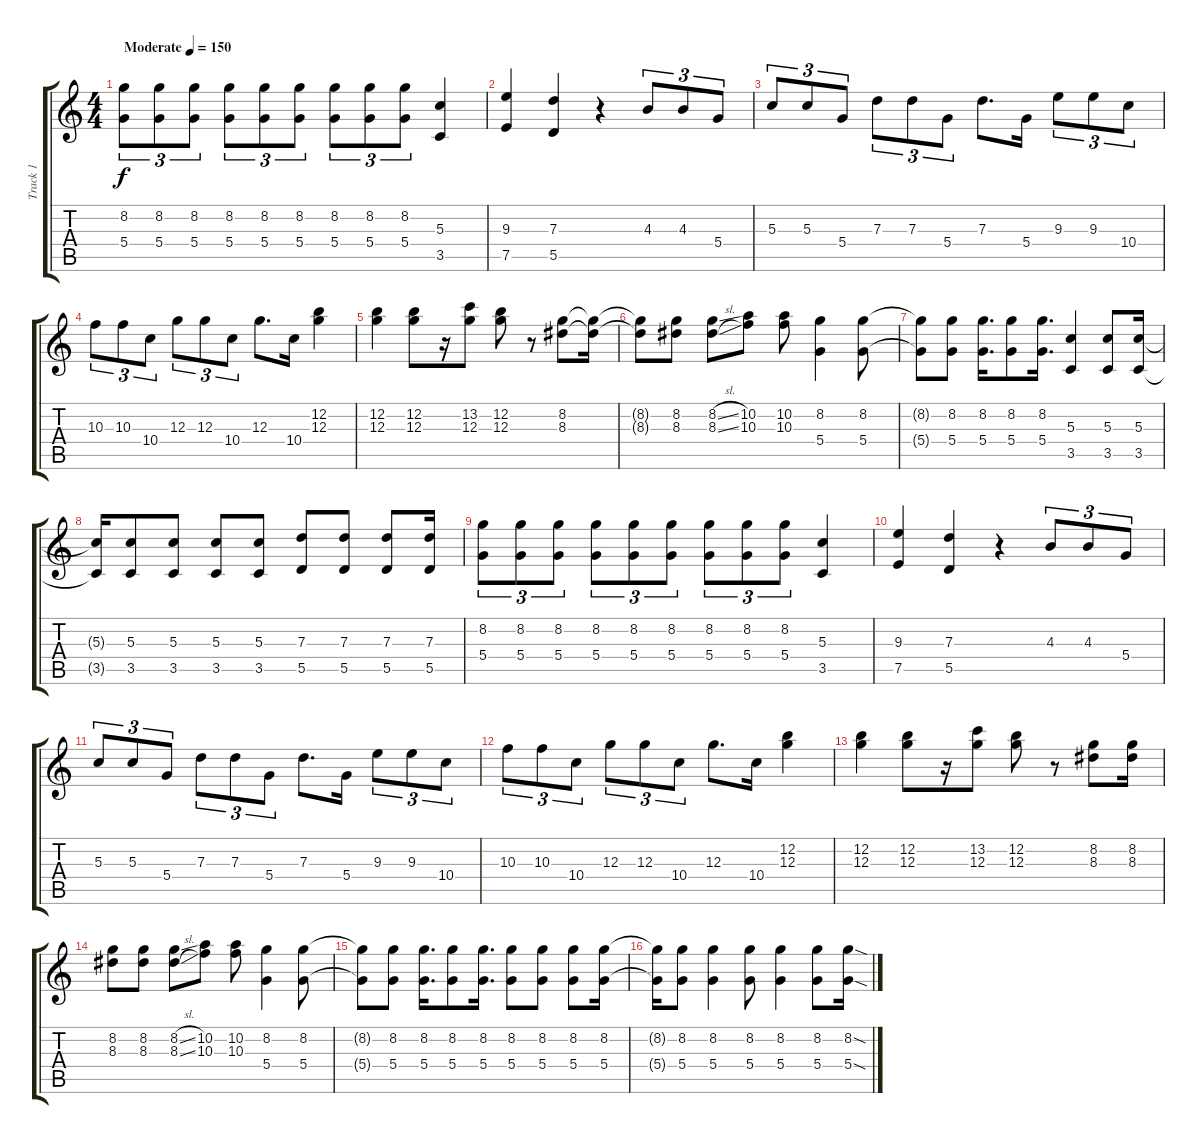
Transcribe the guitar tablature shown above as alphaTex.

\track ("Track 1" "Track 1") {instrument distortionguitar}
\staff {score tabs}
\tuning (E4 B3 G3 D3 A2 E2) {hide}
\ts (4 4)
\tempo (150 "Moderate")
\clef g2
\ks c
(8.2 5.4).8{tu (3 2) dy f instrument distortionguitar} (8.2 5.4).8{tu (3 2)} (8.2 5.4).8{tu (3 2)} (8.2 5.4).8{tu (3 2)} (8.2 5.4).8{tu (3 2)} (8.2 5.4).8{tu (3 2)} (8.2 5.4).8{tu (3 2)} (8.2 5.4).8{tu (3 2)} (8.2 5.4).8{tu (3 2)} (5.3 3.5).4 |
(9.3 7.5).4 (7.3 5.5).4 r.4 4.3.8{tu (3 2)} 4.3.8{tu (3 2)} 5.4.8{tu (3 2)} |
5.3.8{tu (3 2)} 5.3.8{tu (3 2)} 5.4.8{tu (3 2)} 7.3.8{tu (3 2)} 7.3.8{tu (3 2)} 5.4.8{tu (3 2)} 7.3.8{d} 5.4.16 9.3.8{tu (3 2)} 9.3.8{tu (3 2)} 10.4.8{tu (3 2)} |
10.3.8{tu (3 2)} 10.3.8{tu (3 2)} 10.4.8{tu (3 2)} 12.3.8{tu (3 2)} 12.3.8{tu (3 2)} 10.4.8{tu (3 2)} 12.3.8{d} 10.4.16 (12.2 12.3).4 |
(12.2 12.3).4 (12.2 12.3).8 r.16 (13.2 12.3).8 (12.2 12.3).8 r.8 (8.2 8.3).8 (8.2{t} 8.3{t}).16 |
(8.2{t} 8.3{t}).8 (8.2 8.3).8 (8.2{sl} 8.3{sl}).8 (10.2 10.3).8 (10.2 10.3).8 (8.2 5.4).4 (8.2 5.4).8 |
(8.2{t} 5.4{t}).8 (8.2 5.4).8 (8.2 5.4).16{d} (8.2 5.4).8 (8.2 5.4).16{d} (5.3 3.5).4 (5.3 3.5).8 (5.3 3.5).16 |
(5.3{t} 3.5{t}).16 (5.3 3.5).8 (5.3 3.5).8 (5.3 3.5).8 (5.3 3.5).8 (7.3 5.5).8 (7.3 5.5).8 (7.3 5.5).8 (7.3 5.5).16 |
(8.2 5.4).8{tu (3 2)} (8.2 5.4).8{tu (3 2)} (8.2 5.4).8{tu (3 2)} (8.2 5.4).8{tu (3 2)} (8.2 5.4).8{tu (3 2)} (8.2 5.4).8{tu (3 2)} (8.2 5.4).8{tu (3 2)} (8.2 5.4).8{tu (3 2)} (8.2 5.4).8{tu (3 2)} (5.3 3.5).4 |
(9.3 7.5).4 (7.3 5.5).4 r.4 4.3.8{tu (3 2)} 4.3.8{tu (3 2)} 5.4.8{tu (3 2)} |
5.3.8{tu (3 2)} 5.3.8{tu (3 2)} 5.4.8{tu (3 2)} 7.3.8{tu (3 2)} 7.3.8{tu (3 2)} 5.4.8{tu (3 2)} 7.3.8{d} 5.4.16 9.3.8{tu (3 2)} 9.3.8{tu (3 2)} 10.4.8{tu (3 2)} |
10.3.8{tu (3 2)} 10.3.8{tu (3 2)} 10.4.8{tu (3 2)} 12.3.8{tu (3 2)} 12.3.8{tu (3 2)} 10.4.8{tu (3 2)} 12.3.8{d} 10.4.16 (12.2 12.3).4 |
(12.2 12.3).4 (12.2 12.3).8 r.16 (13.2 12.3).8 (12.2 12.3).8 r.8 (8.2 8.3).8 (8.2 8.3).16 |
(8.2 8.3).8 (8.2 8.3).8 (8.2{sl} 8.3{sl}).8 (10.2 10.3).8 (10.2 10.3).8 (8.2 5.4).4 (8.2 5.4).8 |
(8.2{t} 5.4{t}).8 (8.2 5.4).8 (8.2 5.4).16{d} (8.2 5.4).8 (8.2 5.4).16{d} (8.2 5.4).8 (8.2 5.4).8 (8.2 5.4).8 (8.2 5.4).16 |
(8.2{t} 5.4{t}).16 (8.2 5.4).8 (8.2 5.4).4 (8.2 5.4).8 (8.2 5.4).4 (8.2 5.4).8 (8.2{sod} 5.4{sod}).16
